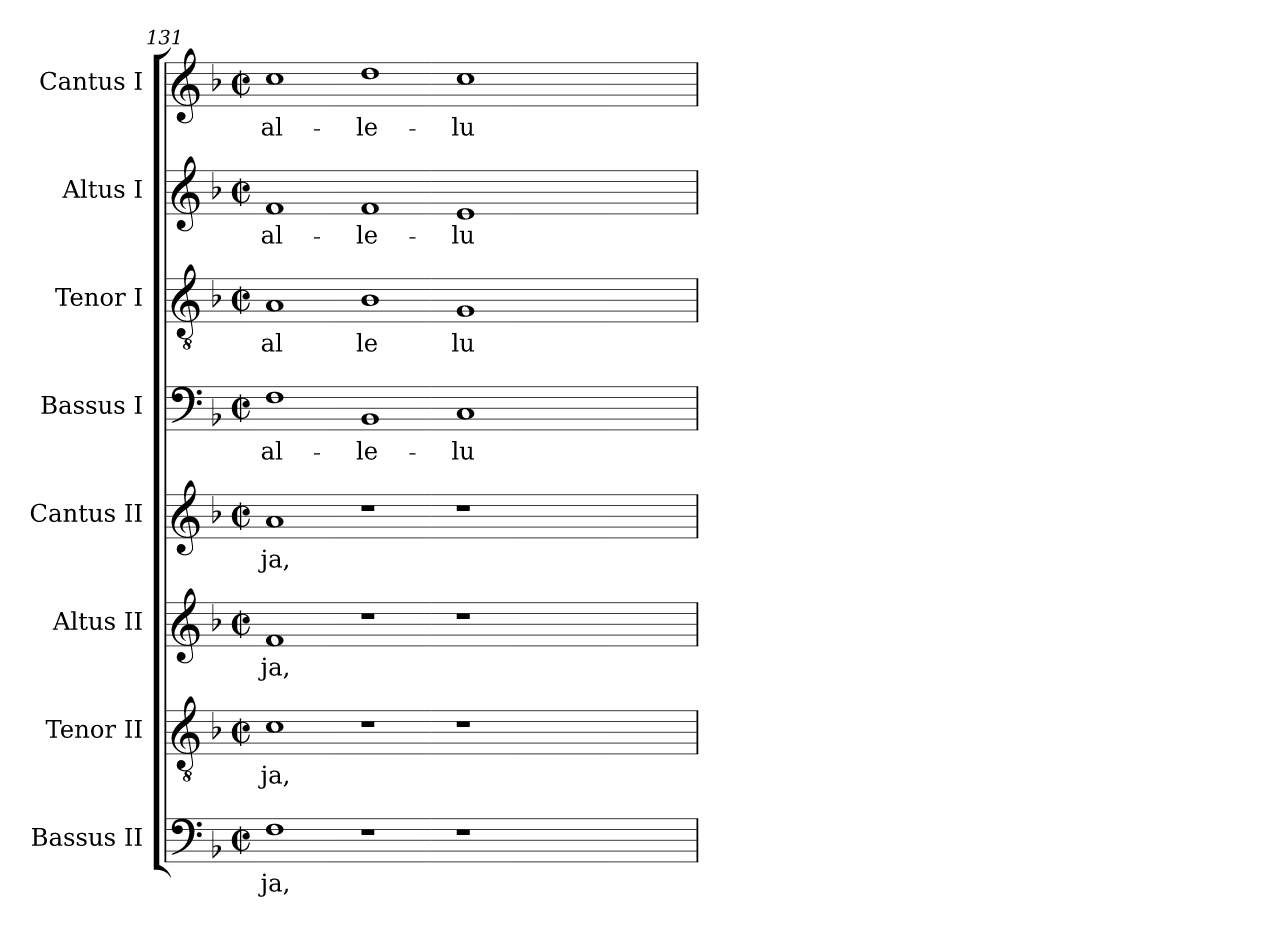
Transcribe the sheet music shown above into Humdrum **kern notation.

**kern	**text	**kern	**text	**kern	**text	**kern	**text	**kern	**text	**kern	**text	**kern	**text	**kern	**text
*part8	*part8	*part7	*part7	*part6	*part6	*part5	*part5	*part4	*part4	*part3	*part3	*part2	*part2	*part1	*part1
*staff8	*staff8	*staff7	*staff7	*staff6	*staff6	*staff5	*staff5	*staff4	*staff4	*staff3	*staff3	*staff2	*staff2	*staff1	*staff1
*I"Bassus II	*	*I"Tenor II	*	*I"Altus II	*	*I"Cantus II	*	*I"Bassus I	*	*I"Tenor I	*	*I"Altus I	*	*I"Cantus I	*
!!LO:LB:g=z
*clefF4	*	*clefGv2	*	*clefG2	*	*clefG2	*	*clefF4	*	*clefGv2	*	*clefG2	*	*clefG2	*
*k[b-]	*	*k[b-]	*	*k[b-]	*	*k[b-]	*	*k[b-]	*	*k[b-]	*	*k[b-]	*	*k[b-]	*
*F:	*	*F:	*	*F:	*	*F:	*	*F:	*	*F:	*	*F:	*	*F:	*
*M2/2	*	*M2/2	*	*M2/2	*	*M2/2	*	*M2/2	*	*M2/2	*	*M2/2	*	*M2/2	*
*met(c|)	*	*met(c|)	*	*met(c|)	*	*met(c|)	*	*met(c|)	*	*met(c|)	*	*met(c|)	*	*met(c|)	*
=131	=131	=131	=131	=131	=131	=131	=131	=131	=131	=131	=131	=131	=131	=131	=131
!	!LO:LY:b:cj	!	!LO:LY:b:cj	!	!LO:LY:b:cj	!	!LO:LY:b:cj	!	!LO:LY:b:cj	!	!LO:LY:b:cj	!	!LO:LY:b:cj	!	!LO:LY:b:cj
1F	-ja,	1c	ja,	1f	-ja,	1a	-ja,	1F	al-	1A	al	1f	al-	1cc	al-
!	!	!	!	!	!	!	!	!	!LO:LY:b:cj	!	!LO:LY:b:cj	!	!LO:LY:b:cj	!	!LO:LY:b:cj
1r	.	1r	.	1r	.	1r	.	1BB-	-le-	1B-	le	1f	-le-	1dd	-le-
!LO:N:vis=1	!	!LO:N:vis=1	!	!LO:N:vis=1	!	!LO:N:vis=1	!	!	!LO:LY:b:cj	!	!LO:LY:b:cj	!	!LO:LY:b:cj	!	!LO:LY:b:cj
0.r	.	0.r	.	0.r	.	0.r	.	1C	-lu-	1G	lu	1e	-lu-	1cc	-lu-
.	.	.	.	.	.	.	.	0ryy	.	0ryy	.	0ryy	.	0ryy	.
=	=	=	=	=	=	=	=	=	=	=	=	=	=	=	=
*-	*-	*-	*-	*-	*-	*-	*-	*-	*-	*-	*-	*-	*-	*-	*-
